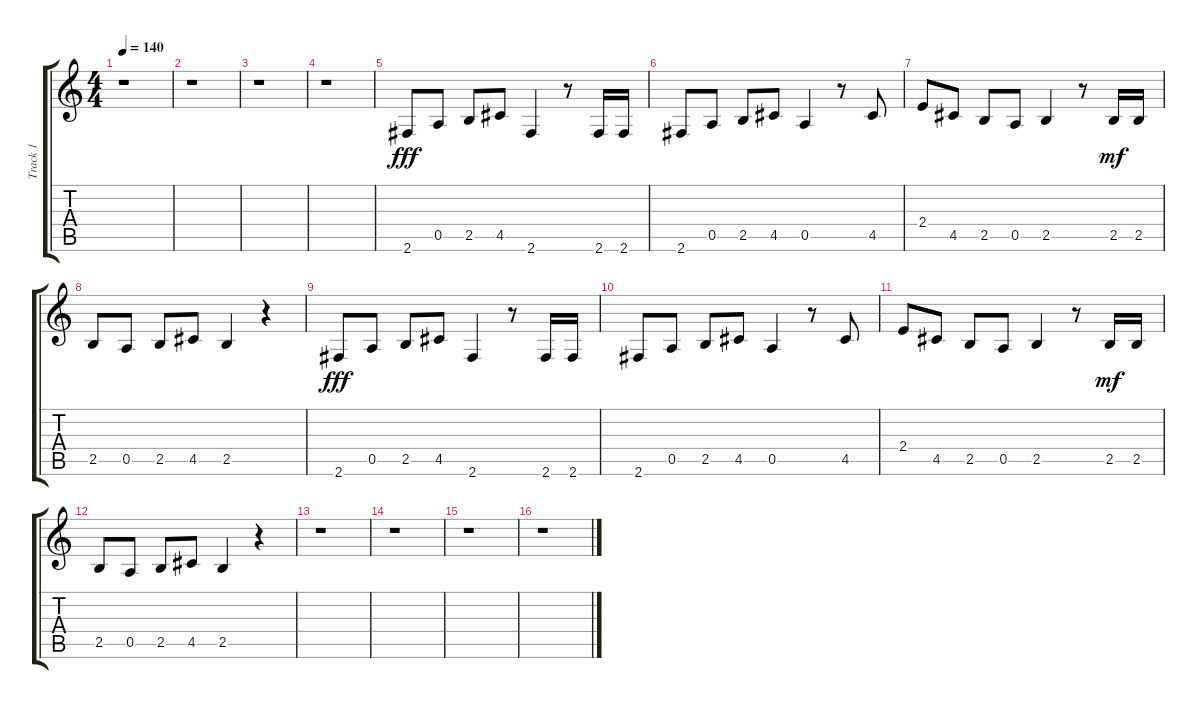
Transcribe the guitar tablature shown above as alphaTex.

\track ("Track 1" "Track 1") {instrument electricguitarmuted}
\staff {score tabs}
\tuning (E4 B3 G3 D3 A2 E2) {hide}
\ts (4 4)
\tempo 140
\clef g2
\ks c
r.1{dy mf} |
r.1 |
r.1 |
r.1 |
2.6.8{dy fff} 0.5.8{volume 16} 2.5.8 4.5.8 2.6.4 r.8 2.6.16 2.6.16 |
2.6.8 0.5.8 2.5.8 4.5.8 0.5.4 r.8 4.5.8 |
2.4.8 4.5.8 2.5.8 0.5.8 2.5.4 r.8 2.5.16{dy mf} 2.5.16 |
2.5.8 0.5.8 2.5.8 4.5.8 2.5.4 r.4 |
2.6.8{dy fff} 0.5.8 2.5.8 4.5.8 2.6.4 r.8 2.6.16 2.6.16 |
2.6.8 0.5.8 2.5.8 4.5.8 0.5.4 r.8 4.5.8 |
2.4.8 4.5.8 2.5.8 0.5.8 2.5.4 r.8 2.5.16{dy mf} 2.5.16 |
2.5.8 0.5.8 2.5.8 4.5.8 2.5.4 r.4 |
r.1 |
r.1 |
r.1 |
r.1
